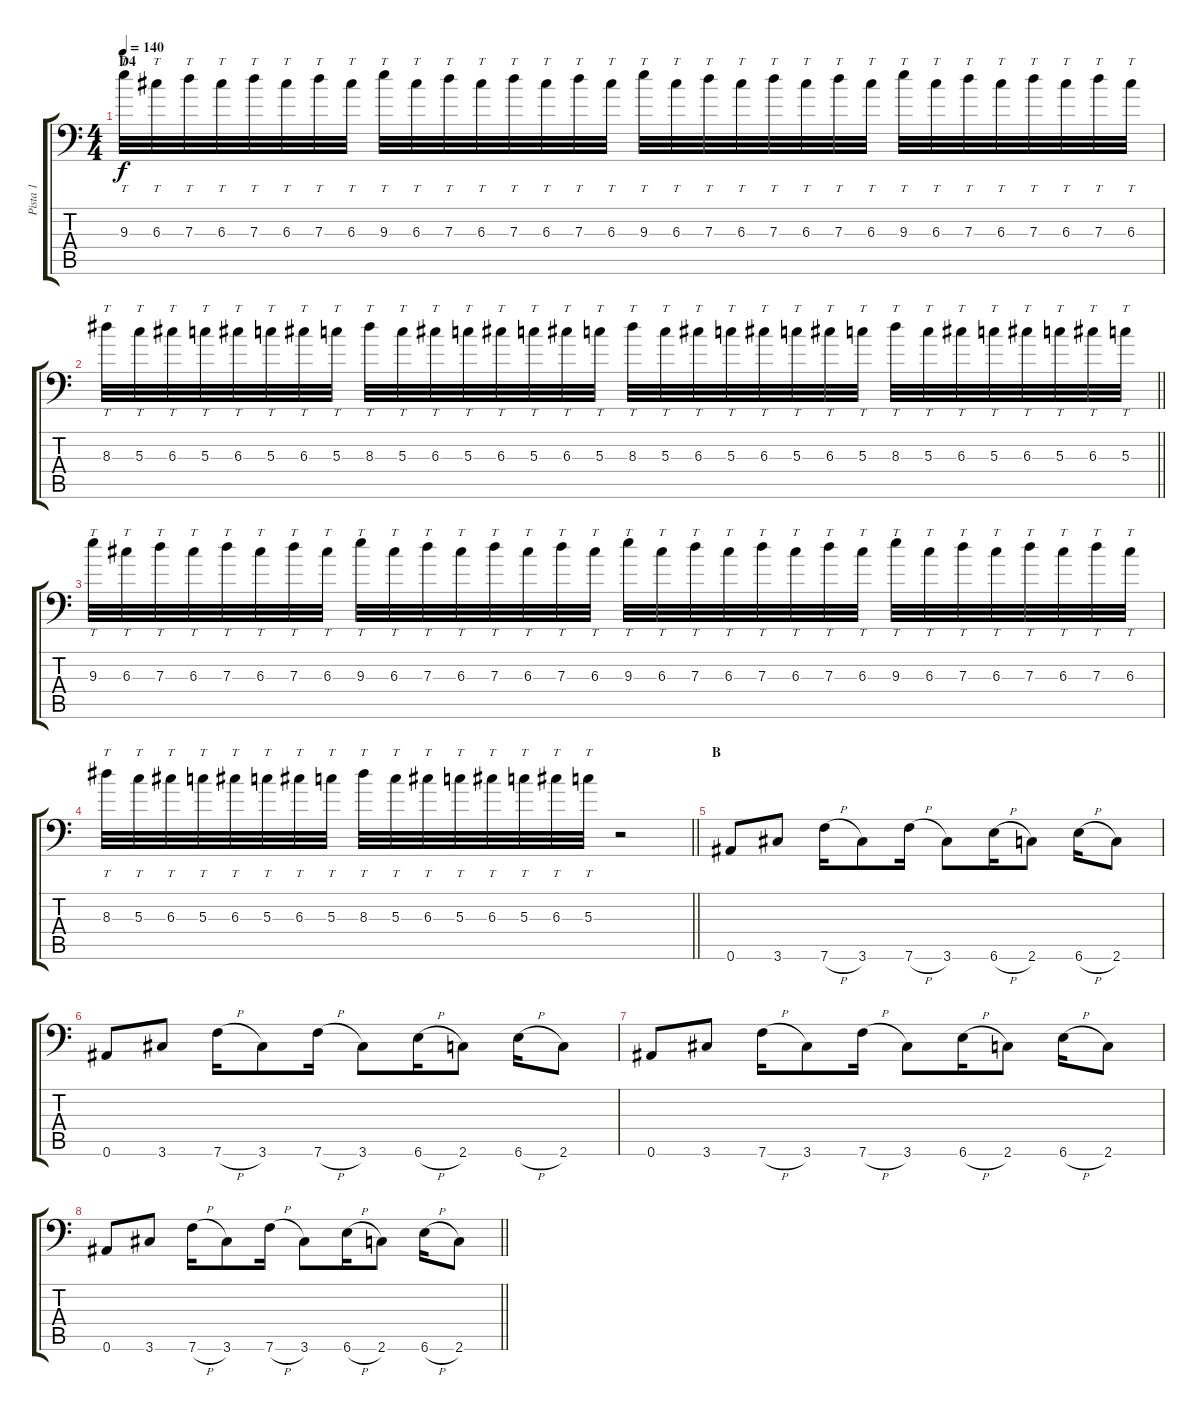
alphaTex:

\track ("Pista 1" "Pista 1") {instrument distortionguitar}
\staff {score tabs}
\tuning (E4 B3 G3 D3 F2 Bb1) {hide}
\ts (4 4)
\section ("" "D4")
\tempo 140
\clef f4
\ks c
9.3.32{tt dy f} 6.3.32{tt} 7.3.32{tt} 6.3.32{tt} 7.3.32{tt} 6.3.32{tt} 7.3.32{tt} 6.3.32{tt} 9.3.32{tt} 6.3.32{tt} 7.3.32{tt} 6.3.32{tt} 7.3.32{tt} 6.3.32{tt} 7.3.32{tt} 6.3.32{tt} 9.3.32{tt} 6.3.32{tt} 7.3.32{tt} 6.3.32{tt} 7.3.32{tt} 6.3.32{tt} 7.3.32{tt} 6.3.32{tt} 9.3.32{tt} 6.3.32{tt} 7.3.32{tt} 6.3.32{tt} 7.3.32{tt} 6.3.32{tt} 7.3.32{tt} 6.3.32{tt} |
\barLineRight lightlight
8.3.32{tt} 5.3.32{tt} 6.3.32{tt} 5.3.32{tt} 6.3.32{tt} 5.3.32{tt} 6.3.32{tt} 5.3.32{tt} 8.3.32{tt} 5.3.32{tt} 6.3.32{tt} 5.3.32{tt} 6.3.32{tt} 5.3.32{tt} 6.3.32{tt} 5.3.32{tt} 8.3.32{tt} 5.3.32{tt} 6.3.32{tt} 5.3.32{tt} 6.3.32{tt} 5.3.32{tt} 6.3.32{tt} 5.3.32{tt} 8.3.32{tt} 5.3.32{tt} 6.3.32{tt} 5.3.32{tt} 6.3.32{tt} 5.3.32{tt} 6.3.32{tt} 5.3.32{tt} |
9.3.32{tt} 6.3.32{tt} 7.3.32{tt} 6.3.32{tt} 7.3.32{tt} 6.3.32{tt} 7.3.32{tt} 6.3.32{tt} 9.3.32{tt} 6.3.32{tt} 7.3.32{tt} 6.3.32{tt} 7.3.32{tt} 6.3.32{tt} 7.3.32{tt} 6.3.32{tt} 9.3.32{tt} 6.3.32{tt} 7.3.32{tt} 6.3.32{tt} 7.3.32{tt} 6.3.32{tt} 7.3.32{tt} 6.3.32{tt} 9.3.32{tt} 6.3.32{tt} 7.3.32{tt} 6.3.32{tt} 7.3.32{tt} 6.3.32{tt} 7.3.32{tt} 6.3.32{tt} |
\barLineRight lightlight
8.3.32{tt} 5.3.32{tt} 6.3.32{tt} 5.3.32{tt} 6.3.32{tt} 5.3.32{tt} 6.3.32{tt} 5.3.32{tt} 8.3.32{tt} 5.3.32{tt} 6.3.32{tt} 5.3.32{tt} 6.3.32{tt} 5.3.32{tt} 6.3.32{tt} 5.3.32{tt} r.2 |
\section ("" "B")
0.6.8 3.6.8 7.6{h}.16 3.6.8 7.6{h}.16 3.6.8 6.6{h}.16 2.6.8 6.6{h}.16 2.6.8 |
0.6.8 3.6.8 7.6{h}.16 3.6.8 7.6{h}.16 3.6.8 6.6{h}.16 2.6.8 6.6{h}.16 2.6.8 |
0.6.8 3.6.8 7.6{h}.16 3.6.8 7.6{h}.16 3.6.8 6.6{h}.16 2.6.8 6.6{h}.16 2.6.8 |
\barLineRight lightlight
0.6.8 3.6.8 7.6{h}.16 3.6.8 7.6{h}.16 3.6.8 6.6{h}.16 2.6.8 6.6{h}.16 2.6.8
